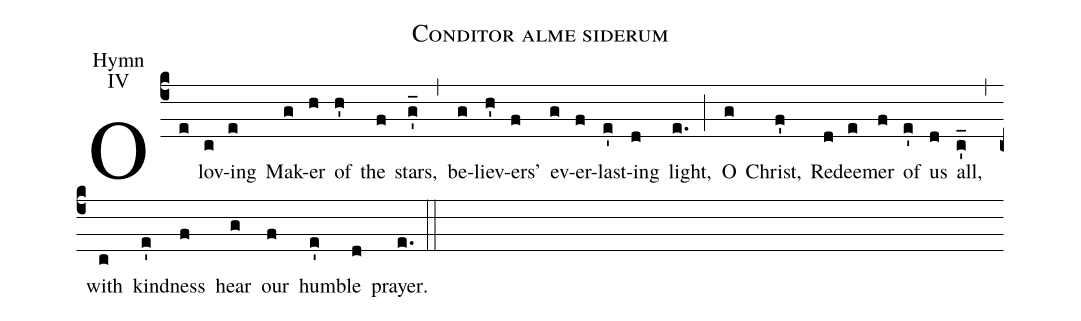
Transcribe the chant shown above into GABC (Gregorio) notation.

name: Conditor alme siderum;
office-part: Hymnus;
mode: 4;
annotation: Hymn;
annotation: IV;
%%
(c4)O(e) lov(c)ing(e) Mak(g)er(h) of(h') the(f) stars,(g_') (,)
be(g)liev(h')ers’(f) ev(g)er(f)last(e')ing(d) light,(e.) (;)
O(g) Christ,(f') Re(d)deem(e)er(f) of(e') us(d) all,(c_') (,)
with(c) kind(e')ness(f) hear(g) our(f) hum(e')ble(d) prayer.(e.) (::)
